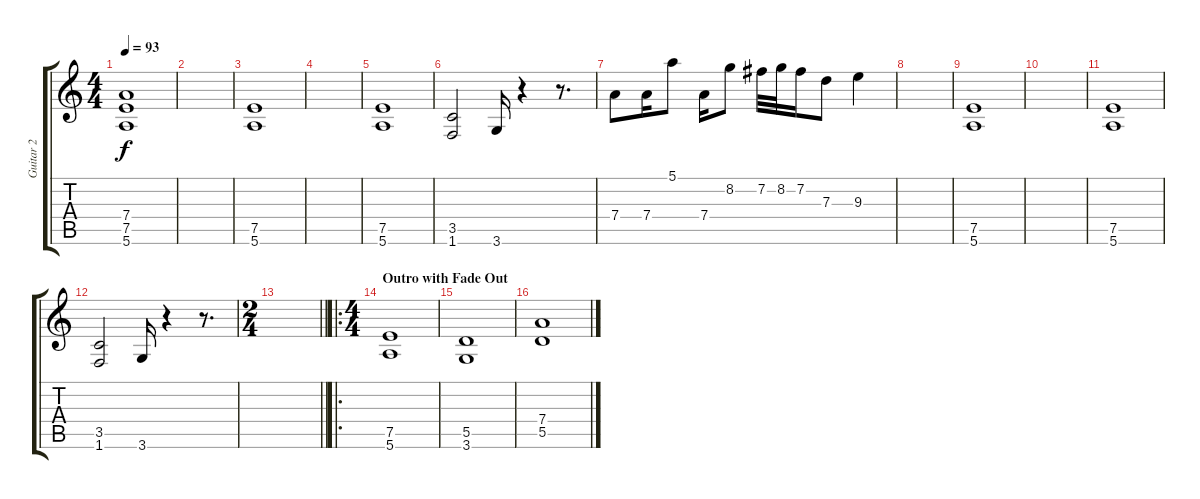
\track ("Guitar 2" "Guitar 2") {instrument overdrivenguitar bank 255}
\staff {score tabs}
\tuning (E4 B3 G3 D3 A2 E2) {hide}
\ts (4 4)
\tempo 93
\clef g2
\ks c
(7.4 7.5 5.6).1{dy f} |
|
(7.5 5.6).1 |
|
(7.5 5.6).1 |
(3.5 1.6).2 3.6.16 r.4 r.8{d} |
7.4.8 7.4.16 5.1.8 7.4.16 8.2.8 7.2.32 8.2.32 7.2.16 7.3.8 9.3.4 |
|
(7.5 5.6).1 |
|
(7.5 5.6).1 |
(3.5 1.6).2 3.6.16 r.4 r.8{d} |
\ts (2 4)
\barLineRight lightlight
|
\ro
\ts (4 4)
\section ("" "Outro with Fade Out")
(7.5 5.6).1 |
(5.5 3.6).1 |
(7.4 5.5).1
